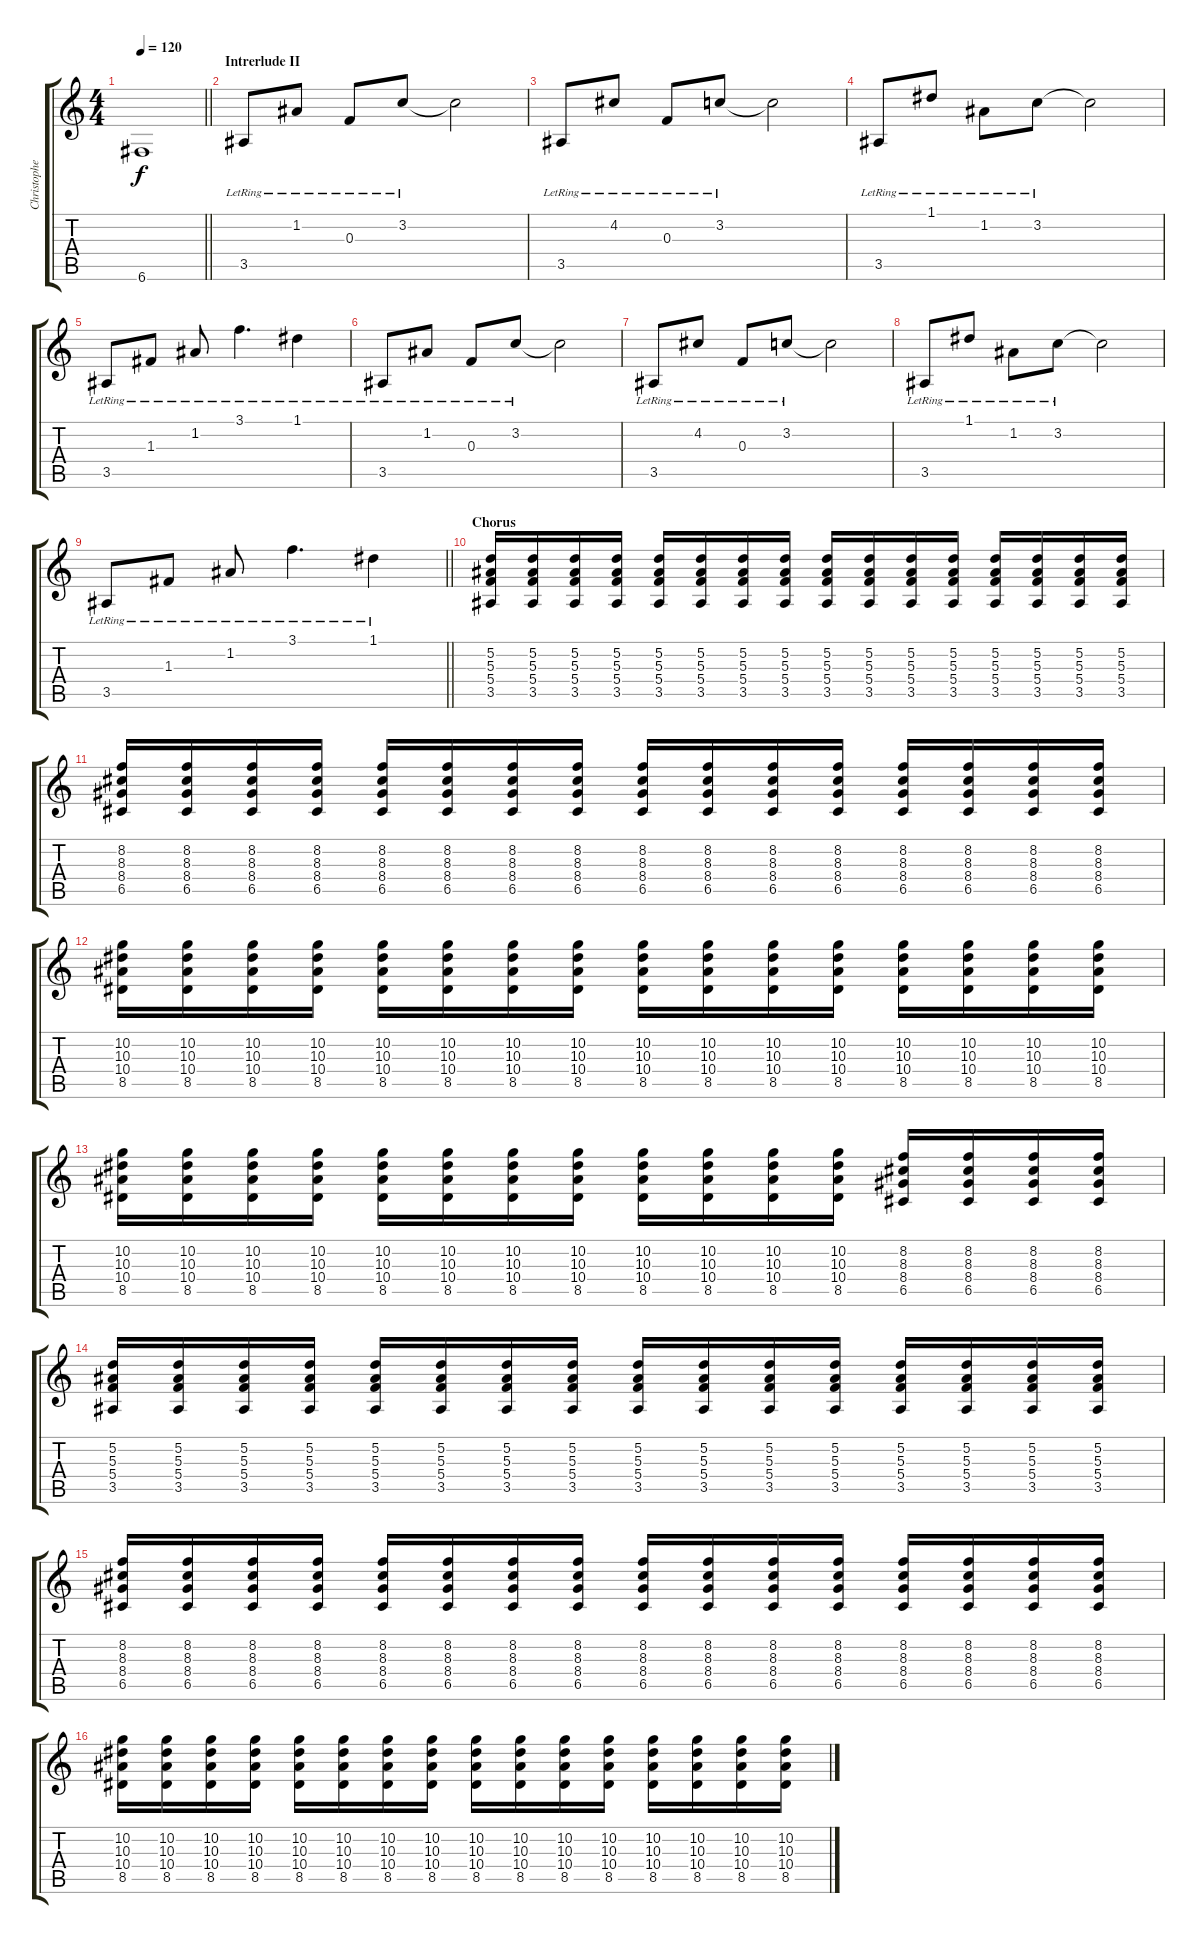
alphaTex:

\track ("Christopher Amott (Rythm Guitar II)" "Christophe") {instrument overdrivenguitar}
\staff {score tabs}
\tuning (D4 A3 F3 C3 G2 C2) {hide}
\ts (4 4)
\tempo 120
\clef g2
\barLineRight lightlight
\ks c
6.6{t}.1{dy f} |
\section ("" "Intrerlude II")
3.5{lr}.8{volume 13 balance 8 instrument acousticguitarsteel} 1.2{lr}.8 0.3{lr}.8 3.2{lr}.8 3.2{t}.2 |
3.5{lr}.8 4.2{lr}.8 0.3{lr}.8 3.2{lr}.8 3.2{t}.2 |
3.5{lr}.8 1.1{lr}.8 1.2{lr}.8 3.2{lr}.8 3.2{t}.2 |
3.5{lr}.8 1.3{lr}.8 1.2{lr}.8 3.1{lr}.4{d} 1.1{lr}.4 |
3.5{lr}.8 1.2{lr}.8 0.3{lr}.8 3.2{lr}.8 3.2{t}.2 |
3.5{lr}.8 4.2{lr}.8 0.3{lr}.8 3.2{lr}.8 3.2{t}.2 |
3.5{lr}.8 1.1{lr}.8 1.2{lr}.8 3.2{lr}.8 3.2{t}.2 |
\barLineRight lightlight
3.5{lr}.8 1.3{lr}.8 1.2{lr}.8 3.1{lr}.4{d} 1.1{lr}.4 |
\section ("" "Chorus")
(5.2 5.3 5.4 3.5).16{volume 12 balance 16 instrument overdrivenguitar} (5.2 5.3 5.4 3.5).16 (5.2 5.3 5.4 3.5).16 (5.2 5.3 5.4 3.5).16 (5.2 5.3 5.4 3.5).16 (5.2 5.3 5.4 3.5).16 (5.2 5.3 5.4 3.5).16 (5.2 5.3 5.4 3.5).16 (5.2 5.3 5.4 3.5).16 (5.2 5.3 5.4 3.5).16 (5.2 5.3 5.4 3.5).16 (5.2 5.3 5.4 3.5).16 (5.2 5.3 5.4 3.5).16 (5.2 5.3 5.4 3.5).16 (5.2 5.3 5.4 3.5).16 (5.2 5.3 5.4 3.5).16 |
(8.2 8.3 8.4 6.5).16 (8.2 8.3 8.4 6.5).16 (8.2 8.3 8.4 6.5).16 (8.2 8.3 8.4 6.5).16 (8.2 8.3 8.4 6.5).16 (8.2 8.3 8.4 6.5).16 (8.2 8.3 8.4 6.5).16 (8.2 8.3 8.4 6.5).16 (8.2 8.3 8.4 6.5).16 (8.2 8.3 8.4 6.5).16 (8.2 8.3 8.4 6.5).16 (8.2 8.3 8.4 6.5).16 (8.2 8.3 8.4 6.5).16 (8.2 8.3 8.4 6.5).16 (8.2 8.3 8.4 6.5).16 (8.2 8.3 8.4 6.5).16 |
(10.2 10.3 10.4 8.5).16 (10.2 10.3 10.4 8.5).16 (10.2 10.3 10.4 8.5).16 (10.2 10.3 10.4 8.5).16 (10.2 10.3 10.4 8.5).16 (10.2 10.3 10.4 8.5).16 (10.2 10.3 10.4 8.5).16 (10.2 10.3 10.4 8.5).16 (10.2 10.3 10.4 8.5).16 (10.2 10.3 10.4 8.5).16 (10.2 10.3 10.4 8.5).16 (10.2 10.3 10.4 8.5).16 (10.2 10.3 10.4 8.5).16 (10.2 10.3 10.4 8.5).16 (10.2 10.3 10.4 8.5).16 (10.2 10.3 10.4 8.5).16 |
(10.2 10.3 10.4 8.5).16 (10.2 10.3 10.4 8.5).16 (10.2 10.3 10.4 8.5).16 (10.2 10.3 10.4 8.5).16 (10.2 10.3 10.4 8.5).16 (10.2 10.3 10.4 8.5).16 (10.2 10.3 10.4 8.5).16 (10.2 10.3 10.4 8.5).16 (10.2 10.3 10.4 8.5).16 (10.2 10.3 10.4 8.5).16 (10.2 10.3 10.4 8.5).16 (10.2 10.3 10.4 8.5).16 (8.2 8.3 8.4 6.5).16 (8.2 8.3 8.4 6.5).16 (8.2 8.3 8.4 6.5).16 (8.2 8.3 8.4 6.5).16 |
(5.2 5.3 5.4 3.5).16 (5.2 5.3 5.4 3.5).16 (5.2 5.3 5.4 3.5).16 (5.2 5.3 5.4 3.5).16 (5.2 5.3 5.4 3.5).16 (5.2 5.3 5.4 3.5).16 (5.2 5.3 5.4 3.5).16 (5.2 5.3 5.4 3.5).16 (5.2 5.3 5.4 3.5).16 (5.2 5.3 5.4 3.5).16 (5.2 5.3 5.4 3.5).16 (5.2 5.3 5.4 3.5).16 (5.2 5.3 5.4 3.5).16 (5.2 5.3 5.4 3.5).16 (5.2 5.3 5.4 3.5).16 (5.2 5.3 5.4 3.5).16 |
(8.2 8.3 8.4 6.5).16 (8.2 8.3 8.4 6.5).16 (8.2 8.3 8.4 6.5).16 (8.2 8.3 8.4 6.5).16 (8.2 8.3 8.4 6.5).16 (8.2 8.3 8.4 6.5).16 (8.2 8.3 8.4 6.5).16 (8.2 8.3 8.4 6.5).16 (8.2 8.3 8.4 6.5).16 (8.2 8.3 8.4 6.5).16 (8.2 8.3 8.4 6.5).16 (8.2 8.3 8.4 6.5).16 (8.2 8.3 8.4 6.5).16 (8.2 8.3 8.4 6.5).16 (8.2 8.3 8.4 6.5).16 (8.2 8.3 8.4 6.5).16 |
(10.2 10.3 10.4 8.5).16 (10.2 10.3 10.4 8.5).16 (10.2 10.3 10.4 8.5).16 (10.2 10.3 10.4 8.5).16 (10.2 10.3 10.4 8.5).16 (10.2 10.3 10.4 8.5).16 (10.2 10.3 10.4 8.5).16 (10.2 10.3 10.4 8.5).16 (10.2 10.3 10.4 8.5).16 (10.2 10.3 10.4 8.5).16 (10.2 10.3 10.4 8.5).16 (10.2 10.3 10.4 8.5).16 (10.2 10.3 10.4 8.5).16 (10.2 10.3 10.4 8.5).16 (10.2 10.3 10.4 8.5).16 (10.2 10.3 10.4 8.5).16
